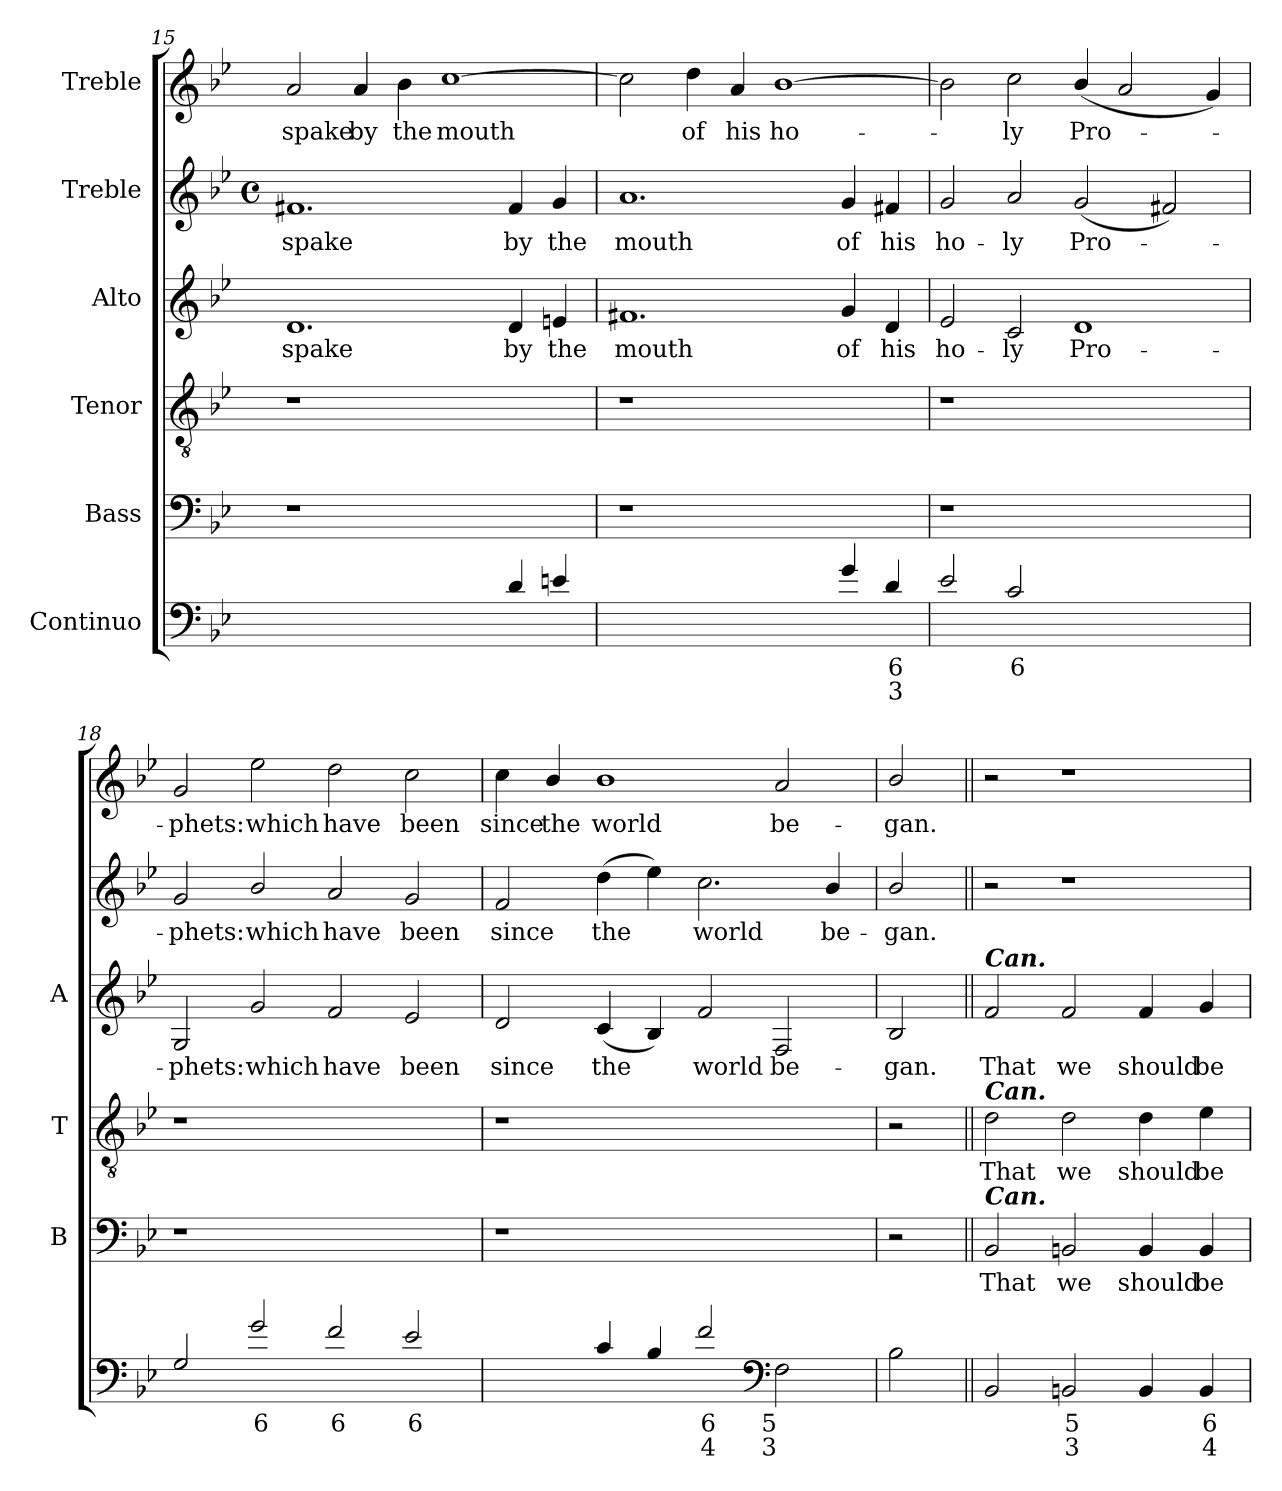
**kern	**text	**text	**kern	**text	**kern	**text	**kern	**text	**kern	**text	**kern	**text
*part6	*part6	*part6	*part5	*part5	*part4	*part4	*part3	*part3	*part2	*part2	*part1	*part1
*staff6	*staff6	*staff6	*staff5	*staff5	*staff4	*staff4	*staff3	*staff3	*staff2	*staff2	*staff1	*staff1
*I"Continuo	*	*	*I"Bass	*	*I"Tenor	*	*I"Alto	*	*I"Treble	*	*I"Treble	*
*	*	*	*I'B	*	*I'T	*	*I'A	*	*	*	*	*
*clefF4	*	*	*clefF4	*	*clefGv2	*	*clefG2	*	*clefG2	*	*clefG2	*
*k[b-e-]	*	*	*k[b-e-]	*	*k[b-e-]	*	*k[b-e-]	*	*k[b-e-]	*	*k[b-e-]	*
*B-:	*	*	*B-:	*	*B-:	*	*B-:	*	*B-:	*	*B-:	*
*	*	*	*	*	*	*	*	*	*M4/4	*	*	*
*	*	*	*	*	*	*	*	*	*met(c)	*	*	*
=15	=15	=15	=15	=15	=15	=15	=15	=15	=15	=15	=15	=15
!	!	!	!	!	!	!	!	!LO:LY:b	!	!LO:LY:b	!	!LO:LY:b
[1dyy	.	.	1r	.	1r	.	1.d	spake	1.f#X	spake	2a/	spake
!	!	!	!	!	!	!	!	!	!	!	!	!LO:LY:b
.	.	.	.	.	.	.	.	.	.	.	4a/	by
!	!	!	!	!	!	!	!	!	!	!	!	!LO:LY:b
.	.	.	.	.	.	.	.	.	.	.	4b-\	the
!	!LO:LY:b	!	!	!	!	!	!	!	!	!	!	!LO:LY:b
2d/yy]	7	.	1ryy	.	1ryy	.	.	.	.	.	[1cc	mouth
!	!	!	!	!	!	!	!	!LO:LY:b	!	!LO:LY:b	!	!
4d/	.	.	.	.	.	.	4d/	by	4f#/	by	.	.
!	!	!	!	!	!	!	!	!LO:LY:b	!	!LO:LY:b	!	!
4en/	.	.	.	.	.	.	4en/	the	4g/	the	.	.
=16	=16	=16	=16	=16	=16	=16	=16	=16	=16	=16	=16	=16
!	!LO:LY:b	!	!	!	!	!	!	!LO:LY:b	!	!LO:LY:b	!	!
[2f#X/yy	5	.	1r	.	1r	.	1.f#X	mouth	1.a	mouth	2cc\]	.
!	!LO:LY:b	!	!	!	!	!	!	!	!	!	!	!LO:LY:b
2f#/yy]	6	.	.	.	.	.	.	.	.	.	4dd\	of
!	!	!	!	!	!	!	!	!	!	!	!	!LO:LY:b
.	.	.	.	.	.	.	.	.	.	.	4a/	his
!	!LO:LY:b	!LO:LY:b	!	!	!	!	!	!	!	!	!	!LO:LY:b
2f#/yy	3	4	1ryy	.	1ryy	.	.	.	.	.	[1b-	ho-
!	!	!	!	!	!	!	!	!LO:LY:b	!	!LO:LY:b	!	!
4g/	.	.	.	.	.	.	4g/	of	4g/	of	.	.
!	!LO:LY:b	!LO:LY:b	!	!	!	!	!	!LO:LY:b	!	!LO:LY:b	!	!
4d/	6	3	.	.	.	.	4d/	his	4f#X/	his	.	.
=17	=17	=17	=17	=17	=17	=17	=17	=17	=17	=17	=17	=17
!	!	!	!	!	!	!	!	!LO:LY:b	!	!LO:LY:b	!	!
2e-/	.	.	1r	.	1r	.	2e-/	ho-	2g/	ho-	2b-\]	.
!	!LO:LY:b	!	!	!	!	!	!	!LO:LY:b	!	!LO:LY:b	!	!LO:LY:b
2c/	6	.	.	.	.	.	2c/	-ly	2a/	-ly	2cc\	ly
!	!LO:LY:b	!LO:LY:b	!	!	!	!	!	!LO:LY:b	!	!LO:LY:b	!	!LO:LY:b
[2d/yy	6	4	1ryy	.	1ryy	.	1d	Pro-	(<2g/	Pro-	(<4b-/	Pro-
.	.	.	.	.	.	.	.	.	.	.	2a/	.
!	!LO:LY:b	!LO:LY:b	!	!	!	!	!	!	!	!	!	!
2d/yy]	5	3	.	.	.	.	.	.	2f#X/)	.	.	.
.	.	.	.	.	.	.	.	.	.	.	4g/)	.
=18	=18	=18	=18	=18	=18	=18	=18	=18	=18	=18	=18	=18
!	!	!	!	!	!	!	!	!LO:LY:b	!	!LO:LY:b	!	!LO:LY:b
2G/	.	.	1r	.	1r	.	2G/	-phets:	2g/	phets:	2g/	-phets:
!	!LO:LY:b	!	!	!	!	!	!	!LO:LY:b	!	!LO:LY:b	!	!LO:LY:b
2g/	6	.	.	.	.	.	2g/	which	2b-/	which	2ee-\	which
!	!LO:LY:b	!	!	!	!	!	!	!LO:LY:b	!	!LO:LY:b	!	!LO:LY:b
2f/	6	.	1ryy	.	1ryy	.	2f/	have	2a/	have	2dd\	have
!	!LO:LY:b	!	!	!	!	!	!	!LO:LY:b	!	!LO:LY:b	!	!LO:LY:b
2e-/	6	.	.	.	.	.	2e-/	been	2g/	been	2cc\	been
!!LO:LB:g=z
=19	=19	=19	=19	=19	=19	=19	=19	=19	=19	=19	=19	=19
!	!LO:LY:b	!	!	!	!	!	!	!LO:LY:b	!	!LO:LY:b	!	!LO:LY:b
[4d/yy	7	.	1r	.	1r	.	2d/	since	2f/	since	4cc\	since
!	!LO:LY:b	!	!	!	!	!	!	!	!	!	!	!LO:LY:b
4d/yy]	6	.	.	.	.	.	.	.	.	.	4b-/	the
!	!	!	!	!	!	!	!	!LO:LY:b	!	!LO:LY:b	!	!LO:LY:b
4c/	.	.	.	.	.	.	(<4c/	the	(>4dd\	the	1b-	world
4B-/	.	.	.	.	.	.	4B-/)	.	4ee-\)	.	.	.
!	!LO:LY:b	!LO:LY:b	!	!	!	!	!	!LO:LY:b	!	!LO:LY:b	!	!
2f/	6	4	1ryy	.	1ryy	.	2f/	world	2.cc\	world	.	.
*clefF4	*	*	*	*	*	*	*	*	*	*	*	*
!	!LO:LY:b	!LO:LY:b	!	!	!	!	!	!LO:LY:b	!	!	!	!LO:LY:b
2F\	5	3	.	.	.	.	2F/	be-	.	.	2a/	be-
!	!	!	!	!	!	!	!	!	!	!LO:LY:b	!	!
.	.	.	.	.	.	.	.	.	4b-/	be-	.	.
=20	=20	=20	=20	=20	=20	=20	=20	=20	=20	=20	=20	=20
!	!	!	!	!	!	!	!	!LO:LY:b	!	!LO:LY:b	!	!LO:LY:b
2B-\	.	.	2r	.	2r	.	2B-/	-gan.	2b-/	-gan.	2b-/	-gan.
=21||	=21||	=21||	=21||	=21||	=21||	=21||	=21||	=21||	=21||	=21||	=21||	=21||
!	!	!	!	!	!	!	!LO:TX:a:Bi:t=Can.	!	!	!	!	!
!	!	!	!	!	!LO:TX:a:Bi:t=Can.	!	!	!	!	!	!	!
!	!	!	!LO:TX:a:Bi:t=Can.	!	!	!	!	!	!	!	!	!
!	!	!	!	!LO:LY:b	!	!LO:LY:b	!	!LO:LY:b	!	!	!	!
2BB-/	.	.	2BB-/	That	2d\	That	2f/	That	2r	.	2r	.
!	!LO:LY:b	!LO:LY:b	!	!LO:LY:b	!	!LO:LY:b	!	!LO:LY:b	!	!	!	!
2BBn/	5	3	2BBn/	we	2d\	we	2f/	we	1r	.	1r	.
!	!	!	!	!LO:LY:b	!	!LO:LY:b	!	!LO:LY:b	!	!	!	!
4BB/	.	.	4BB/	should	4d\	should	4f/	should	.	.	.	.
!	!LO:LY:b	!LO:LY:b	!	!LO:LY:b	!	!LO:LY:b	!	!LO:LY:b	!	!	!	!
4BB/	6	4	4BB/	be	4e-\	be	4g/	be	.	.	.	.
=	=	=	=	=	=	=	=	=	=	=	=	=
*-	*-	*-	*-	*-	*-	*-	*-	*-	*-	*-	*-	*-
